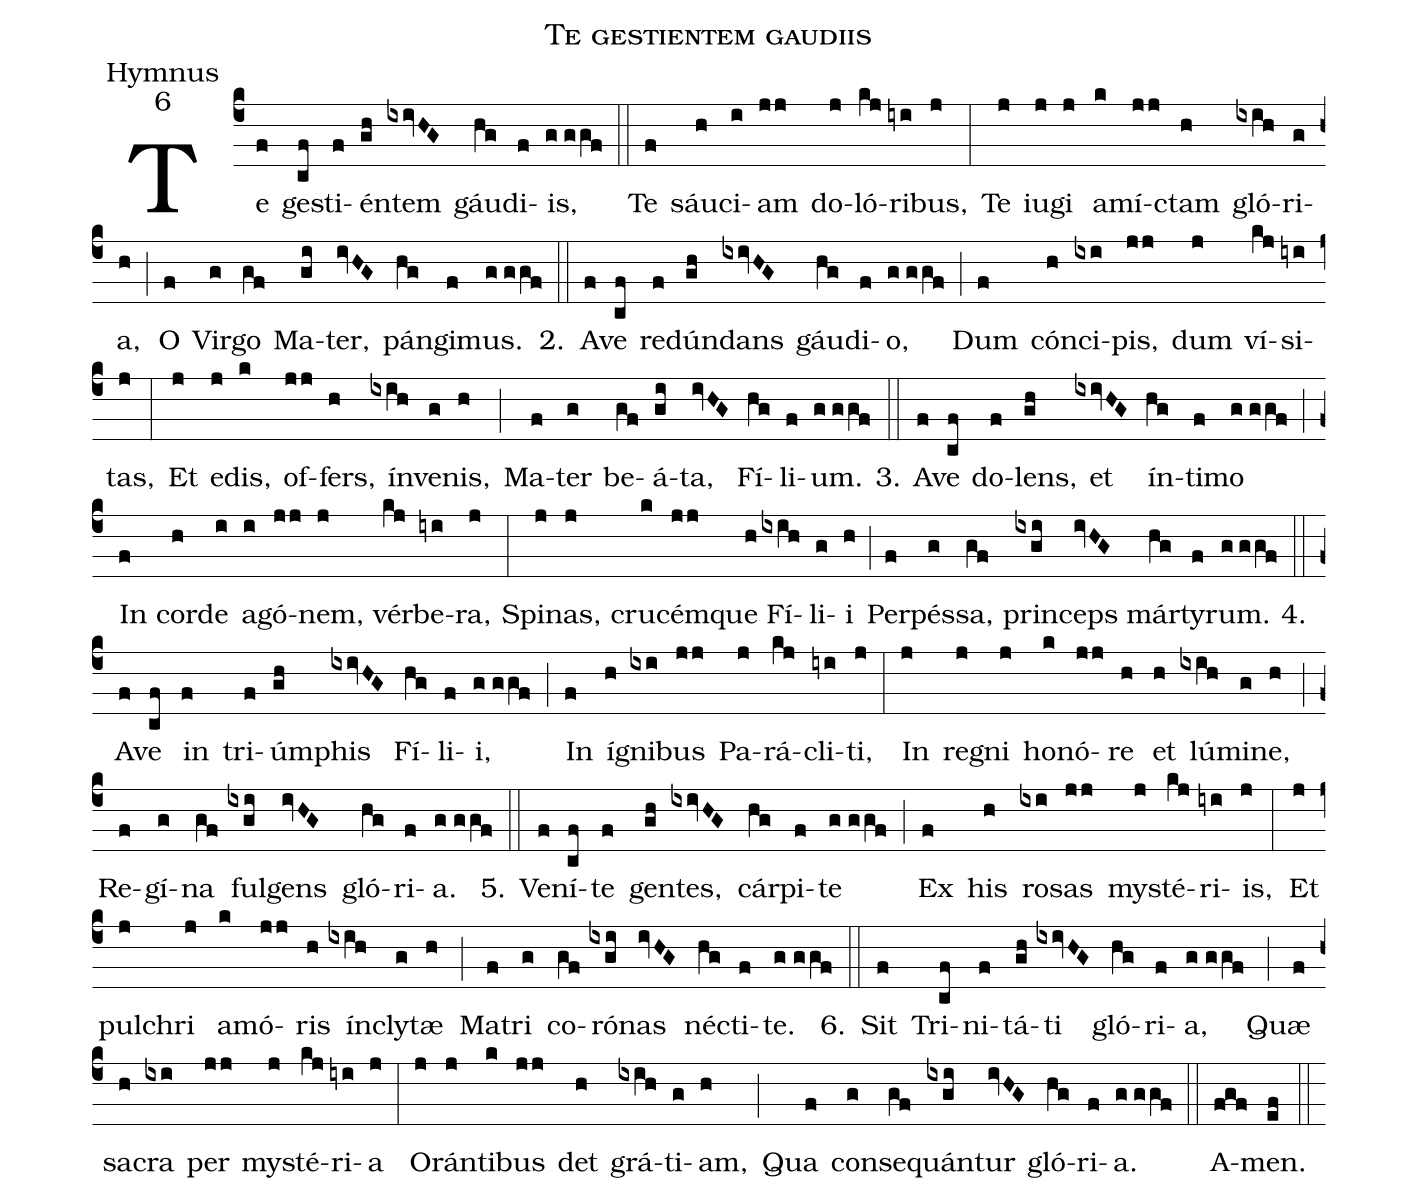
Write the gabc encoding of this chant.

name:Te gestientem gaudiis;
office-part:Hymnus;
mode:6;
%%
(c4) Te(f) ge(cf)sti(f)én(gh)tem(ixivHG) gáu(hg)di(f)is,(g//ggf) (::)
Te(f) sáu(h)ci(i)am(jj) do(j)ló(kj)ri(iyi)bus,(j) (:)
Te(j) iu(j)gi(j) a(k)mí(jj)ctam(h) gló(ixih)ri(g)a,(h) (;) O(f) Vir(g)go(gf) Ma(gi)ter,(ivHG) pán(hg)gi(f)mus.(g//ggf) 2.(::) A(f)ve(cf) re(f)dún(gh)dans(ixivHG) gáu(hg)di(f)o,(g//ggf) (;) Dum(f) cón(h)ci(ixi)pis,(jj) dum(j) ví(kj)si(iyi)tas,(j) (:)
Et(j) e(j)dis,(k) of(jj)fers,(h) ín(ixih)ve(g)nis,(h) (;) Ma(f)ter(g) be(gf)á(gi)ta,(ivHG) Fí(hg)li(f)um.(g//ggf) 3.(::) A(f)ve(cf) do(f)lens,(gh) et(ixivHG) ín(hg)ti(f)mo(g//ggf) (;) In(f) cor(h)de(i) a(i)gó(jj)nem,(j) vér(kj)be(iyi)ra,(j) (:)
Spi(j)nas,(j) cru(k)cém(jj)que(h) Fí(ixih)li(g)i(h) (;) Per(f)pés(g)sa,(gf) prin(ixgi)ceps(ivHG) már(hg)ty(f)rum.(g//ggf) 4.(::) A(f)ve(cf) in(f) tri(f)úm(gh)phis(ixivHG) Fí(hg)li(f)i,(g//ggf) (;) In(f) í(h)gni(ixi)bus(jj) Pa(j)rá(kj)cli(iyi)ti,(j) (:)
In(j) re(j)gni(j) ho(k)nó(jj)re(h) et(h) lú(ixih)mi(g)ne,(h) (;) Re(f)gí(g)na(gf) ful(ixgi)gens(ivHG) gló(hg)ri(f)a.(g//ggf) 5.(::) Ve(f)ní(cf)te(f) gen(gh)tes,(ixivHG) cár(hg)pi(f)te(g//ggf) (;) Ex(f) his(h) ro(ixi)sas(jj) my(j)sté(kj)ri(iyi)is,(j) (:)
Et(j) pul(j)chri(j) a(k)mó(jj)ris(h) ín(ixih)cly(g)tæ(h) (;) Ma(f)tri(g) co(gf)ró(ixgi)nas(ivHG) né(hg)cti(f)te.(g//ggf) 6.(::) Sit(f) Tri(cf)ni(f)tá(gh)ti(ixivHG) gló(hg)ri(f)a,(g//ggf) (;) Quæ(f) sa(h)cra(ixi) per(jj) my(j)sté(kj)ri(iyi)a(j) (:)
O(j)rán(j)ti(k)bus(jj) det(h) grá(ixih)ti(g)am,(h) (;) Qua(f) con(g)se(gf)quán(ixgi)tur(ivHG) gló(hg)ri(f)a.(g//ggf) (::)
A(fgf)men.(ef) (::)
